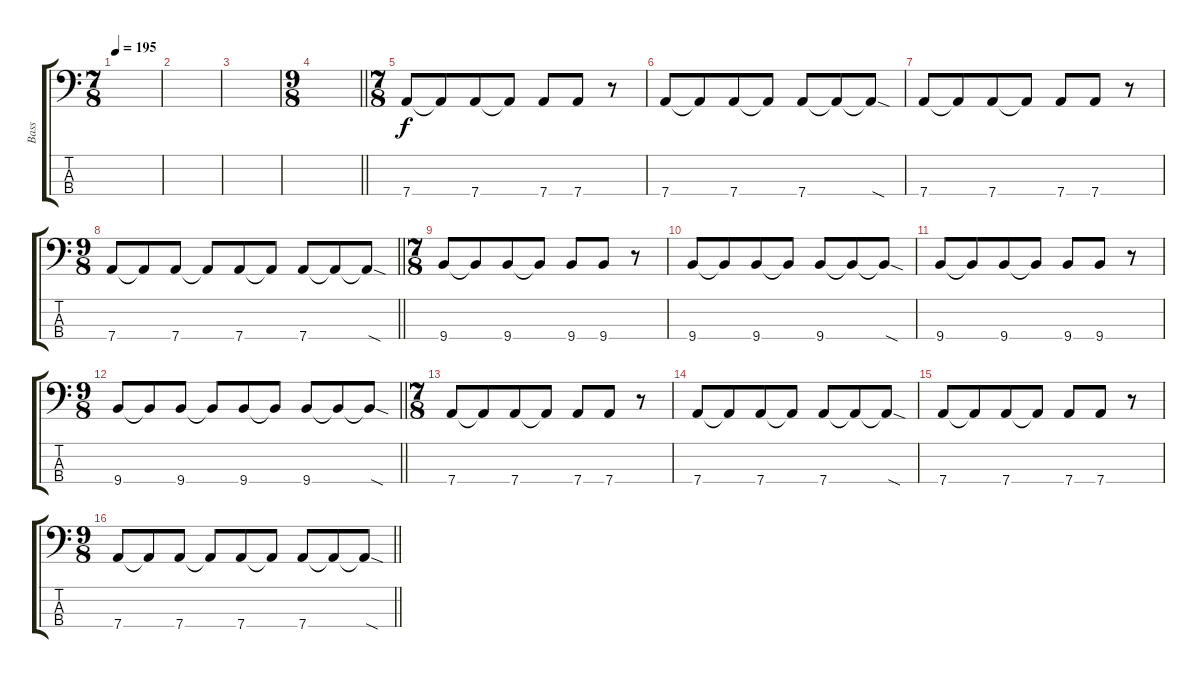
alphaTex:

\track ("Bass" "Bass") {instrument electricbassfinger}
\staff {score tabs}
\tuning (F2 C2 G1 D1) {hide}
\ts (7 8)
\tempo 195
\clef f4
\ks c
|
|
|
\ts (9 8)
\barLineRight lightlight
|
\ts (7 8)
7.4.8 7.4{t}.8 7.4.8 7.4{t}.8 7.4.8 7.4.8 r.8 |
7.4.8 7.4{t}.8 7.4.8 7.4{t}.8 7.4.8 7.4{t}.8 7.4{sod t}.8 |
7.4.8 7.4{t}.8 7.4.8 7.4{t}.8 7.4.8 7.4.8 r.8 |
\ts (9 8)
\barLineRight lightlight
7.4.8 7.4{t}.8 7.4.8 7.4{t}.8 7.4.8 7.4{t}.8 7.4.8 7.4{t}.8 7.4{sod t}.8 |
\ts (7 8)
9.4.8 9.4{t}.8 9.4.8 9.4{t}.8 9.4.8 9.4.8 r.8 |
9.4.8 9.4{t}.8 9.4.8 9.4{t}.8 9.4.8 9.4{t}.8 9.4{sod t}.8 |
9.4.8 9.4{t}.8 9.4.8 9.4{t}.8 9.4.8 9.4.8 r.8 |
\ts (9 8)
\barLineRight lightlight
9.4.8 9.4{t}.8 9.4.8 9.4{t}.8 9.4.8 9.4{t}.8 9.4.8 9.4{t}.8 9.4{sod t}.8 |
\ts (7 8)
7.4.8 7.4{t}.8 7.4.8 7.4{t}.8 7.4.8 7.4.8 r.8 |
7.4.8 7.4{t}.8 7.4.8 7.4{t}.8 7.4.8 7.4{t}.8 7.4{sod t}.8 |
7.4.8 7.4{t}.8 7.4.8 7.4{t}.8 7.4.8 7.4.8 r.8 |
\ts (9 8)
\barLineRight lightlight
7.4.8 7.4{t}.8 7.4.8 7.4{t}.8 7.4.8 7.4{t}.8 7.4.8 7.4{t}.8 7.4{sod t}.8
